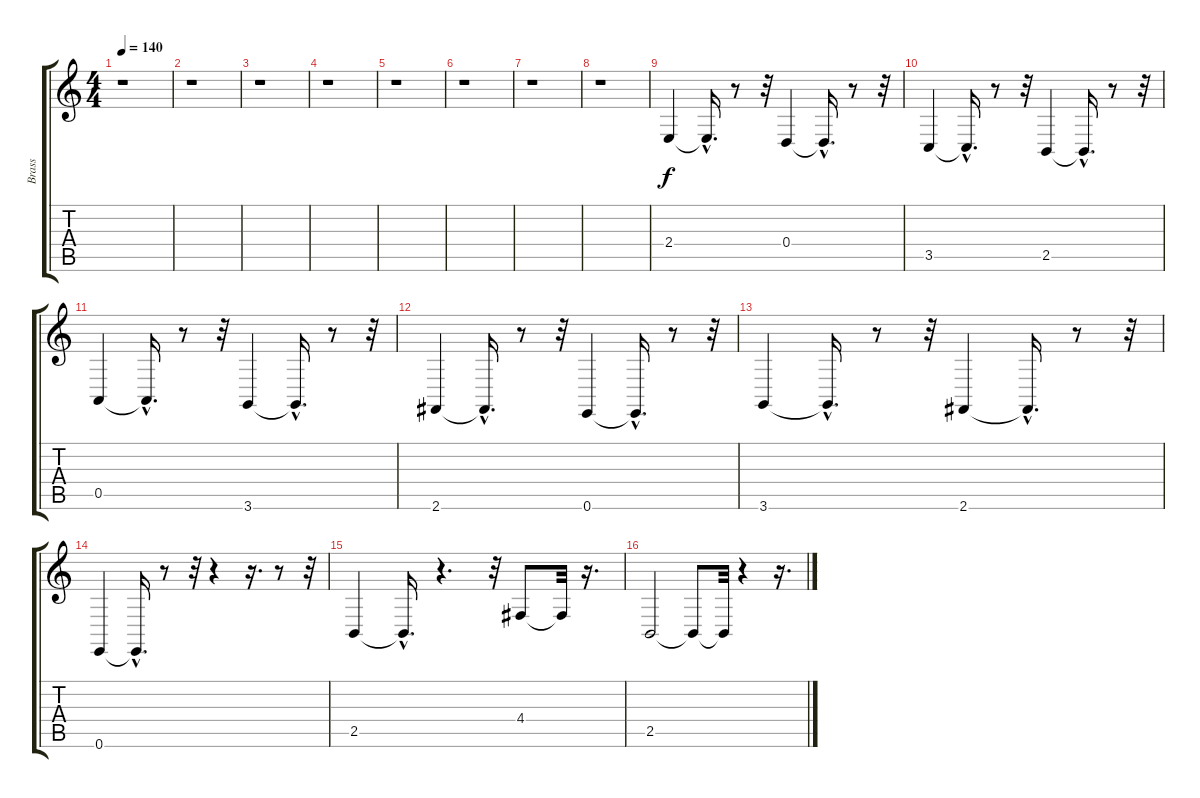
\track ("Brass" "Brass") {instrument synthbrass1}
\staff {score tabs}
\tuning (E4 B3 G3 D3 A2 E2) {hide}
\ts (4 4)
\tempo 140
\clef g2
\ks c
r.1{dy f} |
r.1 |
r.1 |
r.1 |
r.1 |
r.1 |
r.1 |
r.1 |
2.4.4{volume 0 instrument trombone} 2.4{hac t}.16{d} r.8 r.32 0.4.4 0.4{hac t}.16{d} r.8 r.32 |
3.5.4 3.5{hac t}.16{d} r.8 r.32 2.5.4 2.5{hac t}.16{d} r.8 r.32 |
0.5.4 0.5{hac t}.16{d} r.8 r.32 3.6.4 3.6{hac t}.16{d} r.8 r.32 |
2.6.4 2.6{hac t}.16{d} r.8 r.32 0.6.4 0.6{hac t}.16{d} r.8 r.32 |
3.6.4 3.6{hac t}.16{d} r.8 r.32 2.6.4 2.6{hac t}.16{d} r.8 r.32 |
0.6.4 0.6{hac t}.16{d} r.8 r.32 r.4 r.16{d} r.8 r.32 |
2.5.4 2.5{hac t}.16{d} r.4{d} r.32 4.4.8 4.4{t}.32 r.16{d} |
2.5.2 2.5{t}.8 2.5{t}.32 r.4 r.16{d}
